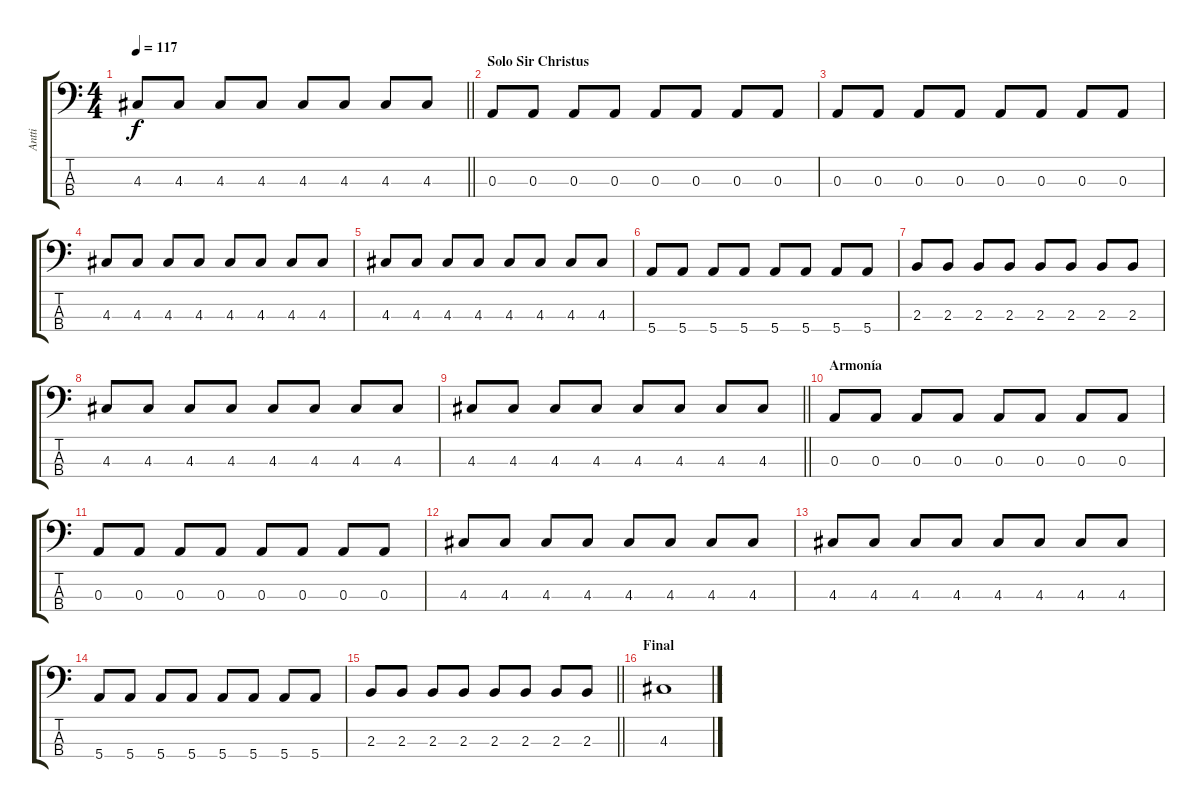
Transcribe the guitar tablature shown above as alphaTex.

\track ("Antti" "Antti") {instrument electricbassfinger}
\staff {score tabs}
\tuning (G2 D2 A1 E1) {hide}
\ts (4 4)
\tempo 117
\clef f4
\barLineRight lightlight
\ks c
4.3.8{dy f} 4.3.8 4.3.8 4.3.8 4.3.8 4.3.8 4.3.8 4.3.8 |
\section ("" "Solo Sir Christus")
0.3.8 0.3.8 0.3.8 0.3.8 0.3.8 0.3.8 0.3.8 0.3.8 |
0.3.8 0.3.8 0.3.8 0.3.8 0.3.8 0.3.8 0.3.8 0.3.8 |
4.3.8 4.3.8 4.3.8 4.3.8 4.3.8 4.3.8 4.3.8 4.3.8 |
4.3.8 4.3.8 4.3.8 4.3.8 4.3.8 4.3.8 4.3.8 4.3.8 |
5.4.8 5.4.8 5.4.8 5.4.8 5.4.8 5.4.8 5.4.8 5.4.8 |
2.3.8 2.3.8 2.3.8 2.3.8 2.3.8 2.3.8 2.3.8 2.3.8 |
4.3.8 4.3.8 4.3.8 4.3.8 4.3.8 4.3.8 4.3.8 4.3.8 |
\barLineRight lightlight
4.3.8 4.3.8 4.3.8 4.3.8 4.3.8 4.3.8 4.3.8 4.3.8 |
\section ("" "Armonía")
0.3.8 0.3.8 0.3.8 0.3.8 0.3.8 0.3.8 0.3.8 0.3.8 |
0.3.8 0.3.8 0.3.8 0.3.8 0.3.8 0.3.8 0.3.8 0.3.8 |
4.3.8 4.3.8 4.3.8 4.3.8 4.3.8 4.3.8 4.3.8 4.3.8 |
4.3.8 4.3.8 4.3.8 4.3.8 4.3.8 4.3.8 4.3.8 4.3.8 |
5.4.8 5.4.8 5.4.8 5.4.8 5.4.8 5.4.8 5.4.8 5.4.8 |
\barLineRight lightlight
2.3.8 2.3.8 2.3.8 2.3.8 2.3.8 2.3.8 2.3.8 2.3.8 |
\section ("" "Final")
4.3.1
